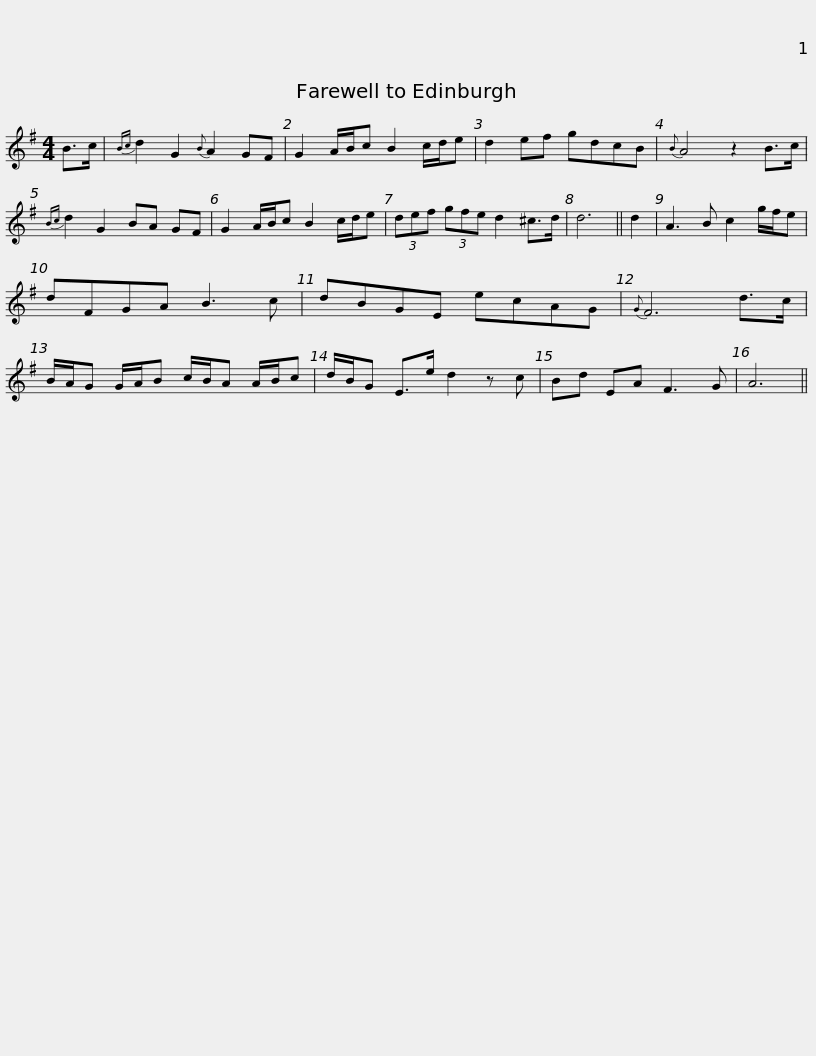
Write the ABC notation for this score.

X:1
L:1/8
M:4/4
I:linebreak $
K:G
V:1 treble
V:1
 B>c |{Bc} d2 G2{B} A2 GF | G2 A/B/c B2 c/d/e | d2 ef gdcB |{B} A4 z2 B>c | %5
{Bc} d2 G2 BA GF |$ G2 A/B/c B2 c/d/e | (3def (3gfe d2 ^c>d | d6 || d2 | %10
 A3 B c2 g/f/e | dFGA B3 c | dBGE ecAG |${G} F6 d>c | B/A/G G/A/B c/B/A A/B/c | %15
 d/B/G E>e d2 z c | Bd EA F3 G | A6 || %18
